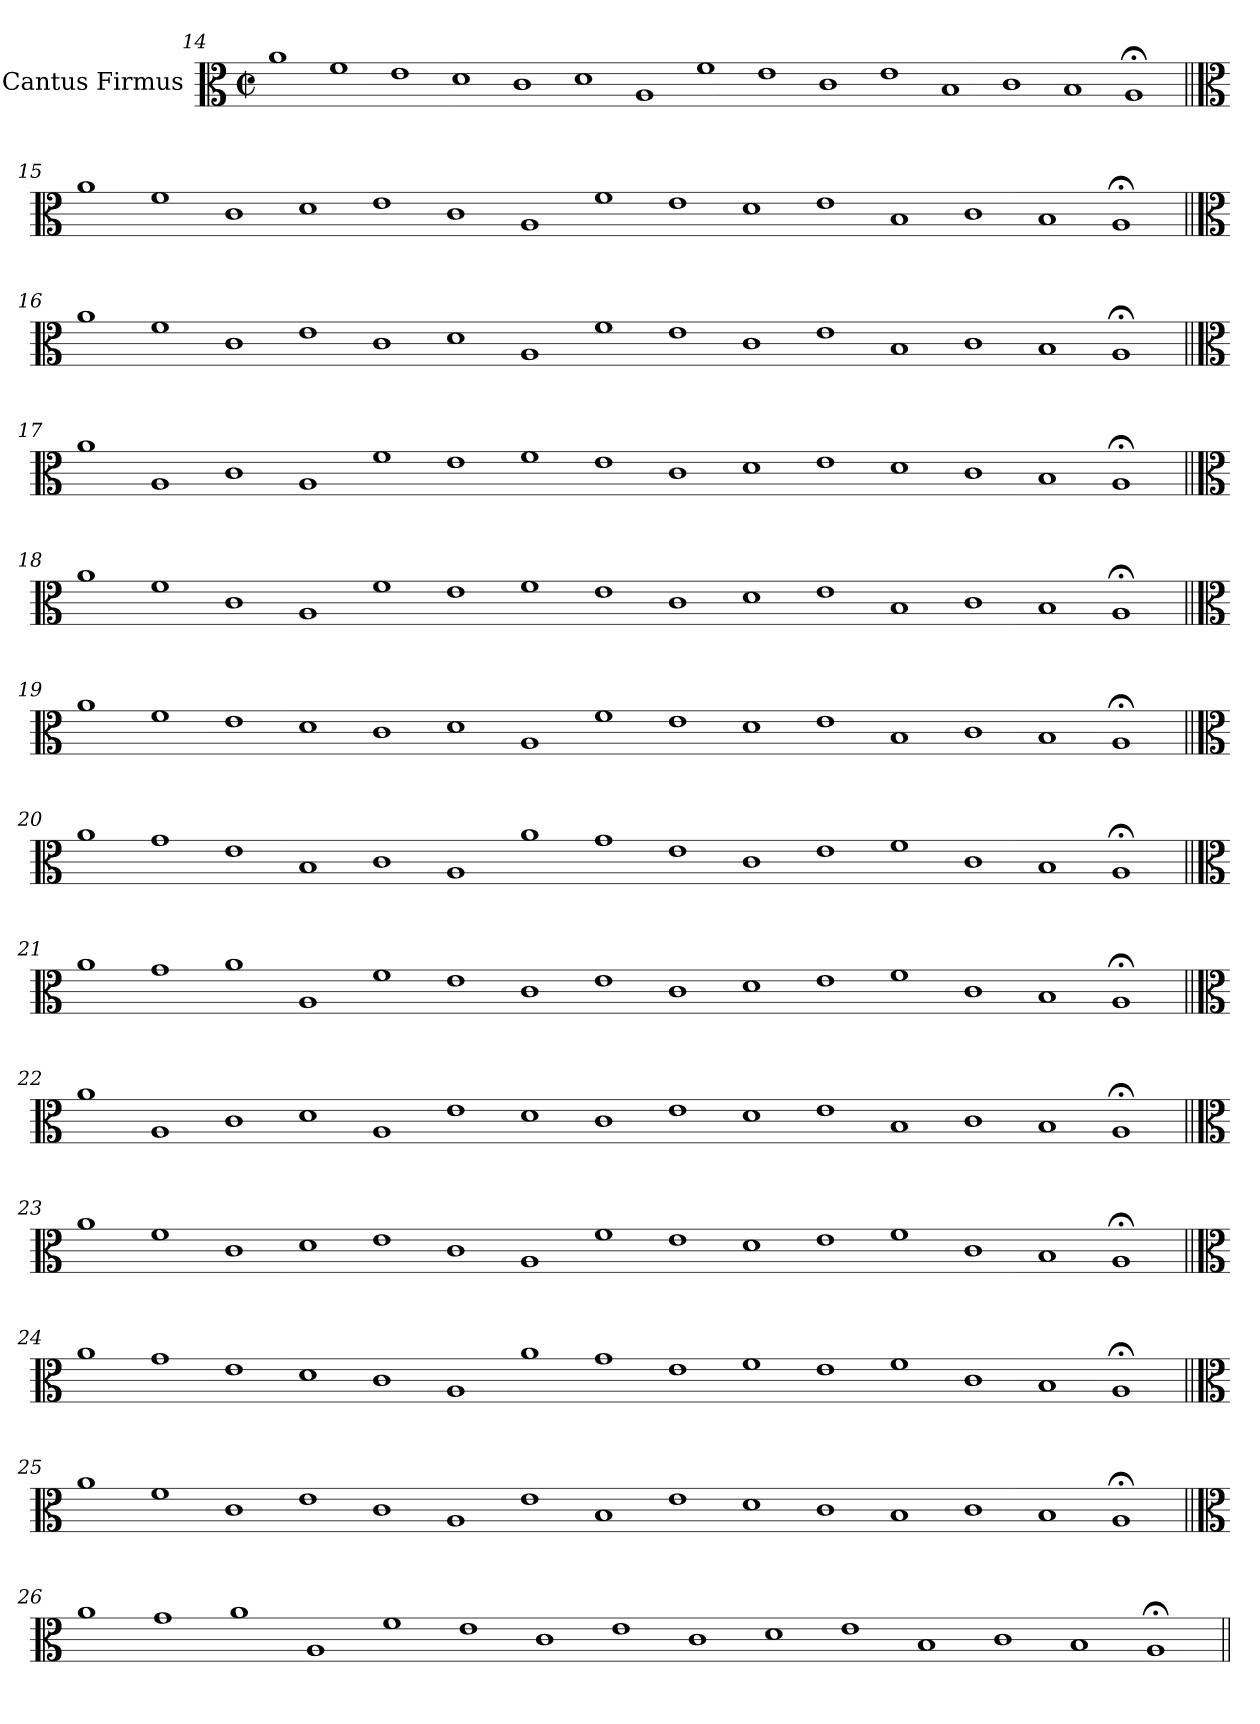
**kern
*part1
*staff1
*I"Cantus Firmus
*I'cf
!!LO:LB:g=z
*clefC3
*k[]
*M2/2
*met(c|)
=14
1a
1f
1e
1d
1c
1d
1A
1f
1e
1c
1e
1B
1c
1B
1A;<
!!LO:LB:g=z
=15||
*clefC3
1a
1f
1c
1d
1e
1c
1A
1f
1e
1d
1e
1B
1c
1B
1A;<
!!LO:LB:g=z
=16||
*clefC3
1a
1f
1c
1e
1c
1d
1A
1f
1e
1c
1e
1B
1c
1B
1A;<
!!LO:LB:g=z
=17||
*clefC3
1a
1A
1c
1A
1f
1e
1f
1e
1c
1d
1e
1d
1c
1B
1A;<
!!LO:LB:g=z
=18||
*clefC3
1a
1f
1c
1A
1f
1e
1f
1e
1c
1d
1e
1B
1c
1B
1A;<
!!LO:LB:g=z
=19||
*clefC3
1a
1f
1e
1d
1c
1d
1A
1f
1e
1d
1e
1B
1c
1B
1A;<
!!LO:LB:g=z
=20||
*clefC3
1a
1g
1e
1B
1c
1A
1a
1g
1e
1c
1e
1f
1c
1B
1A;<
!!LO:LB:g=z
=21||
*clefC3
1a
1g
1a
1A
1f
1e
1c
1e
1c
1d
1e
1f
1c
1B
1A;<
!!LO:LB:g=z
=22||
*clefC3
1a
1A
1c
1d
1A
1e
1d
1c
1e
1d
1e
1B
1c
1B
1A;<
!!LO:LB:g=z
=23||
*clefC3
1a
1f
1c
1d
1e
1c
1A
1f
1e
1d
1e
1f
1c
1B
1A;<
!!LO:LB:g=z
=24||
*clefC3
1a
1g
1e
1d
1c
1A
1a
1g
1e
1f
1e
1f
1c
1B
1A;<
!!LO:LB:g=z
=25||
*clefC3
1a
1f
1c
1e
1c
1A
1e
1B
1e
1d
1c
1B
1c
1B
1A;<
!!LO:LB:g=z
=26||
*clefC3
1a
1g
1a
1A
1f
1e
1c
1e
1c
1d
1e
1B
1c
1B
1A;<
=||
*-
